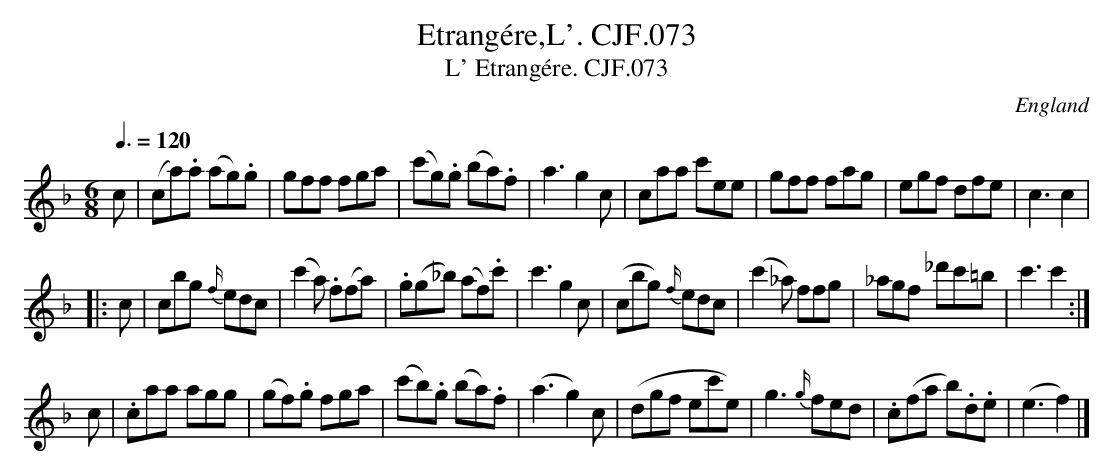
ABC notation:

X:1
T:Etrangére,L'. CJF.073
T:L' Etrangére. CJF.073
O:England
M:6/8
L:1/8
Q:3/8=120
K:F major
c|(ca).a (ag).g|gff fga|(c'g).g (ba).f|a3g2c|\
caa c'ee|gff fag|egf dfe|c3c2|!
|:c|cbg {f/}edc|(c'2a) .f(fa)|.g(g_b) (af).c'|c'3g2c|\
(cbg) {f/}edc|(c'2_a) ffg|_agf _d'c'=b|c'3c'2:|!
c|.caa agg|(gf).g fga|(c'b).g (ba).f|(a3g2)c|\
(dgf ec'e)|g3 {g/}fed|.c(fa b).d.e|(e3f2)h|]
